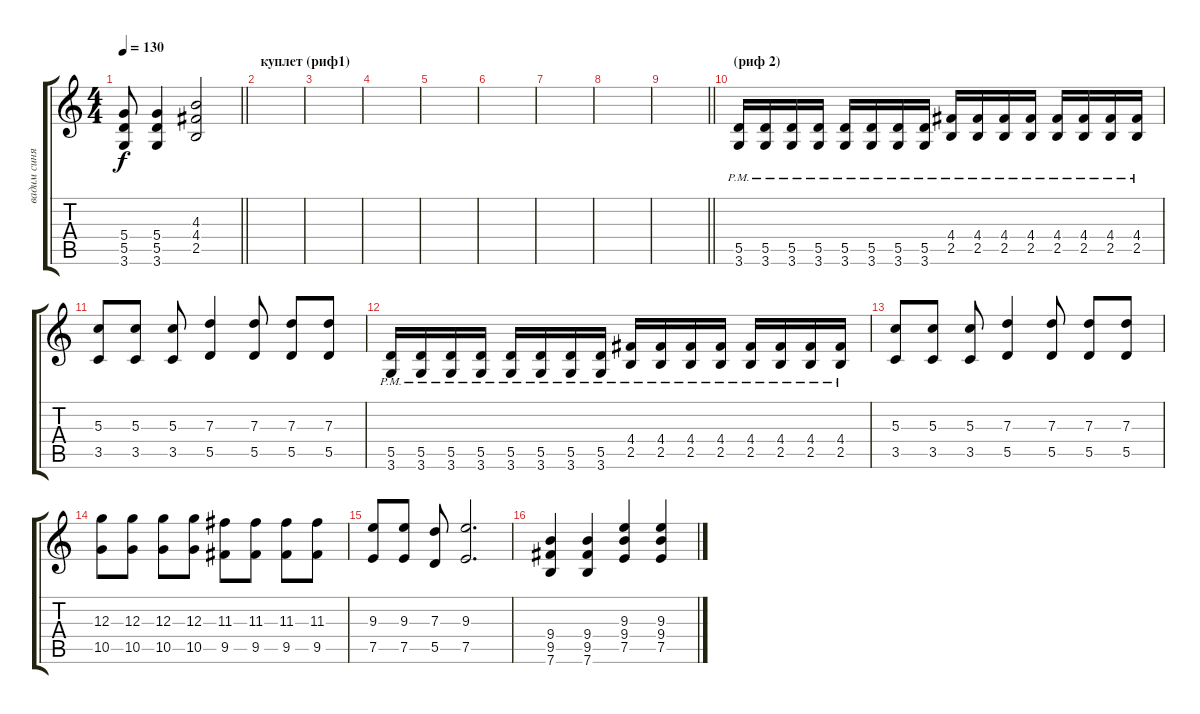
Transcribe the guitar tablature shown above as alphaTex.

\track ("вадим синяк" "вадим синя") {instrument overdrivenguitar}
\staff {score tabs}
\tuning (E4 B3 G3 D3 A2 E2) {hide}
\ts (4 4)
\tempo 130
\clef g2
\barLineRight lightlight
\ks c
(5.4 5.5 3.6).8{dy f} (5.4 5.5 3.6).4 (4.3 4.4 2.5).2 |
\section ("" "куплет (риф1) ")
|
|
|
|
|
|
|
\barLineRight lightlight
|
\section ("" "(риф 2)")
(5.5{pm} 3.6{pm}).16 (5.5{pm} 3.6{pm}).16 (5.5{pm} 3.6{pm}).16 (5.5{pm} 3.6{pm}).16 (5.5{pm} 3.6{pm}).16 (5.5{pm} 3.6{pm}).16 (5.5{pm} 3.6{pm}).16 (5.5{pm} 3.6{pm}).16 (4.4{pm} 2.5{pm}).16 (4.4{pm} 2.5{pm}).16 (4.4{pm} 2.5{pm}).16 (4.4{pm} 2.5{pm}).16 (4.4{pm} 2.5{pm}).16 (4.4{pm} 2.5{pm}).16 (4.4{pm} 2.5{pm}).16 (4.4{pm} 2.5{pm}).16 |
(5.3 3.5).8 (5.3 3.5).8 (5.3 3.5).8 (7.3 5.5).4 (7.3 5.5).8 (7.3 5.5).8 (7.3 5.5).8 |
(5.5{pm} 3.6{pm}).16 (5.5{pm} 3.6{pm}).16 (5.5{pm} 3.6{pm}).16 (5.5{pm} 3.6{pm}).16 (5.5{pm} 3.6{pm}).16 (5.5{pm} 3.6{pm}).16 (5.5{pm} 3.6{pm}).16 (5.5{pm} 3.6{pm}).16 (4.4{pm} 2.5{pm}).16 (4.4{pm} 2.5{pm}).16 (4.4{pm} 2.5{pm}).16 (4.4{pm} 2.5{pm}).16 (4.4{pm} 2.5{pm}).16 (4.4{pm} 2.5{pm}).16 (4.4{pm} 2.5{pm}).16 (4.4{pm} 2.5{pm}).16 |
(5.3 3.5).8 (5.3 3.5).8 (5.3 3.5).8 (7.3 5.5).4 (7.3 5.5).8 (7.3 5.5).8 (7.3 5.5).8 |
(12.3 10.5).8 (12.3 10.5).8 (12.3 10.5).8 (12.3 10.5).8 (11.3 9.5).8 (11.3 9.5).8 (11.3 9.5).8 (11.3 9.5).8 |
(9.3 7.5).8 (9.3 7.5).8 (7.3 5.5).8 (9.3 7.5).2{d} |
(9.4 9.5 7.6).4 (9.4 9.5 7.6).4 (9.3 9.4 7.5).4 (9.3 9.4 7.5).4
